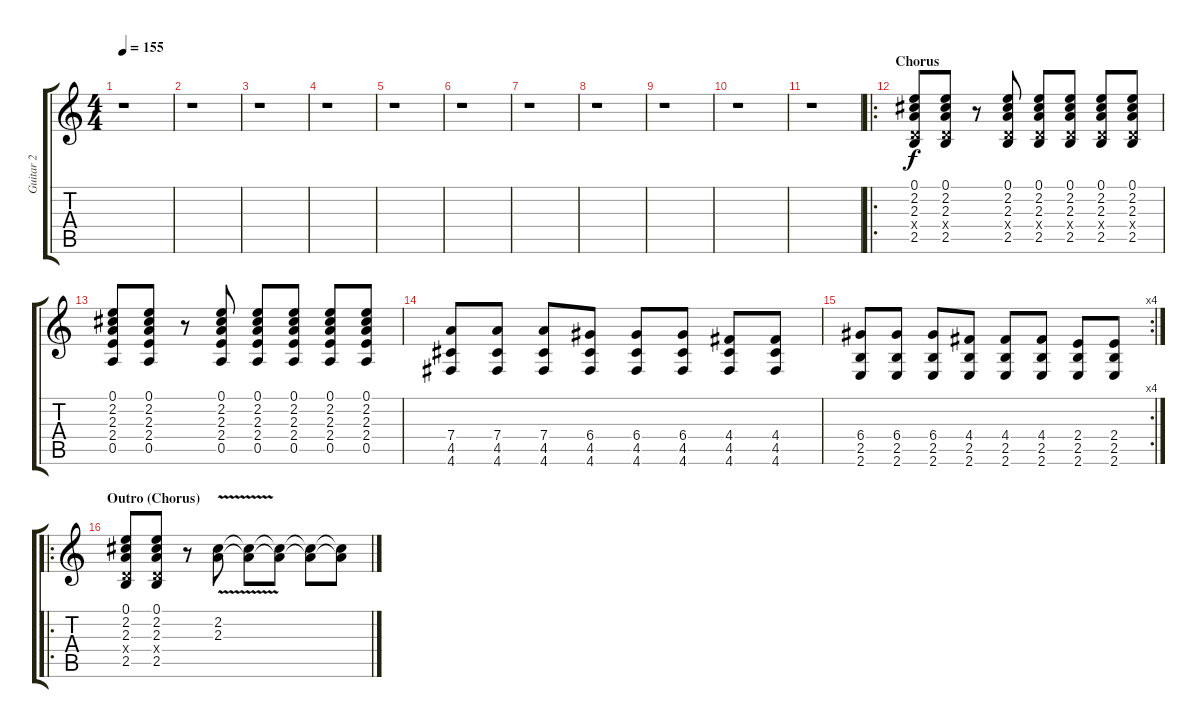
\track ("Guitar 2" "Guitar 2") {instrument distortionguitar}
\staff {score tabs}
\tuning (E4 B3 G3 D3 A2 D2) {hide}
\ts (4 4)
\tempo 155
\clef g2
\ks c
r.1{dy f} |
r.1 |
r.1 |
r.1 |
r.1 |
r.1 |
r.1 |
r.1 |
r.1 |
r.1 |
r.1 |
\ro
\section ("" "Chorus")
(0.1 2.2 2.3 0.4{x} 2.5).8 (0.1 2.2 2.3 0.4{x} 2.5).8 r.8 (0.1 2.2 2.3 0.4{x} 2.5).8 (0.1 2.2 2.3 0.4{x} 2.5).8 (0.1 2.2 2.3 0.4{x} 2.5).8 (0.1 2.2 2.3 0.4{x} 2.5).8 (0.1 2.2 2.3 0.4{x} 2.5).8 |
(0.1 2.2 2.3 2.4 0.5).8 (0.1 2.2 2.3 2.4 0.5).8 r.8 (0.1 2.2 2.3 2.4 0.5).8 (0.1 2.2 2.3 2.4 0.5).8 (0.1 2.2 2.3 2.4 0.5).8 (0.1 2.2 2.3 2.4 0.5).8 (0.1 2.2 2.3 2.4 0.5).8 |
(7.4 4.5 4.6).8 (7.4 4.5 4.6).8 (7.4 4.5 4.6).8 (6.4 4.5 4.6).8 (6.4 4.5 4.6).8 (6.4 4.5 4.6).8 (4.4 4.5 4.6).8 (4.4 4.5 4.6).8 |
\rc 4
(6.4 2.5 2.6).8 (6.4 2.5 2.6).8 (6.4 2.5 2.6).8 (4.4 2.5 2.6).8 (4.4 2.5 2.6).8 (4.4 2.5 2.6).8 (2.4 2.5 2.6).8 (2.4 2.5 2.6).8 |
\ro
\section ("" "Outro (Chorus)")
(0.1 2.2 2.3 0.4{x} 2.5).8 (0.1 2.2 2.3 0.4{x} 2.5).8 r.8 (2.2{v} 2.3{v}).8 (2.2{t} 2.3{t}).8 (2.2{t} 2.3{t}).8 (2.2{t} 2.3{t}).8 (2.2{t} 2.3{t}).8
